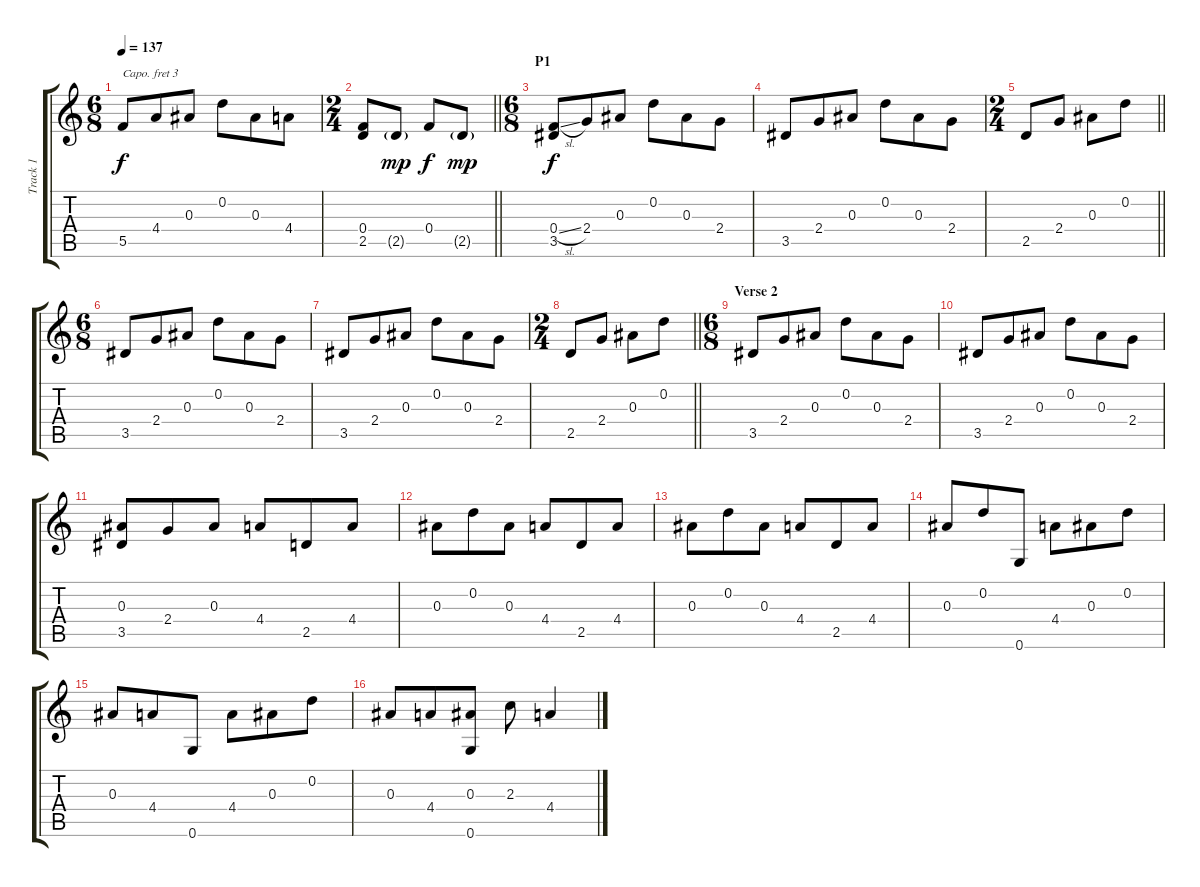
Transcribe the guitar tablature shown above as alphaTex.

\track ("Track 1" "Track 1") {instrument acousticguitarsteel}
\staff {score tabs}
\capo 3
\tuning (E4 B3 G3 D3 A2 E2) {hide}
\ts (6 8)
\tempo 137
\clef g2
\ks c
5.5.8{dy f} 4.4.8 0.3.8 0.2.8 0.3.8 4.4.8 |
\ts (2 4)
\barLineRight lightlight
(0.4 2.5).8 2.5{g}.8{dy mp} 0.4.8{dy f} 2.5{g}.8{dy mp} |
\ts (6 8)
\section ("" "P1")
(0.4{sl} 3.5).8{dy f} 2.4.8 0.3.8 0.2.8 0.3.8 2.4.8 |
3.5.8 2.4.8 0.3.8 0.2.8 0.3.8 2.4.8 |
\ts (2 4)
\barLineRight lightlight
2.5.8 2.4.8 0.3.8 0.2.8 |
\ts (6 8)
\section ("" "")
3.5.8 2.4.8 0.3.8 0.2.8 0.3.8 2.4.8 |
3.5.8 2.4.8 0.3.8 0.2.8 0.3.8 2.4.8 |
\ts (2 4)
\barLineRight lightlight
2.5.8 2.4.8 0.3.8 0.2.8 |
\ts (6 8)
\section ("" "Verse 2")
3.5.8 2.4.8 0.3.8 0.2.8 0.3.8 2.4.8 |
3.5.8 2.4.8 0.3.8 0.2.8 0.3.8 2.4.8 |
(0.3 3.5).8 2.4.8 0.3.8 4.4.8 2.5.8 4.4.8 |
0.3.8 0.2.8 0.3.8 4.4.8 2.5.8 4.4.8 |
0.3.8 0.2.8 0.3.8 4.4.8 2.5.8 4.4.8 |
0.3.8 0.2.8 0.6.8 4.4.8 0.3.8 0.2.8 |
0.3.8 4.4.8 0.6.8 4.4.8 0.3.8 0.2.8 |
0.3.8 4.4.8 (0.3 0.6).8 2.3.8 4.4.4
